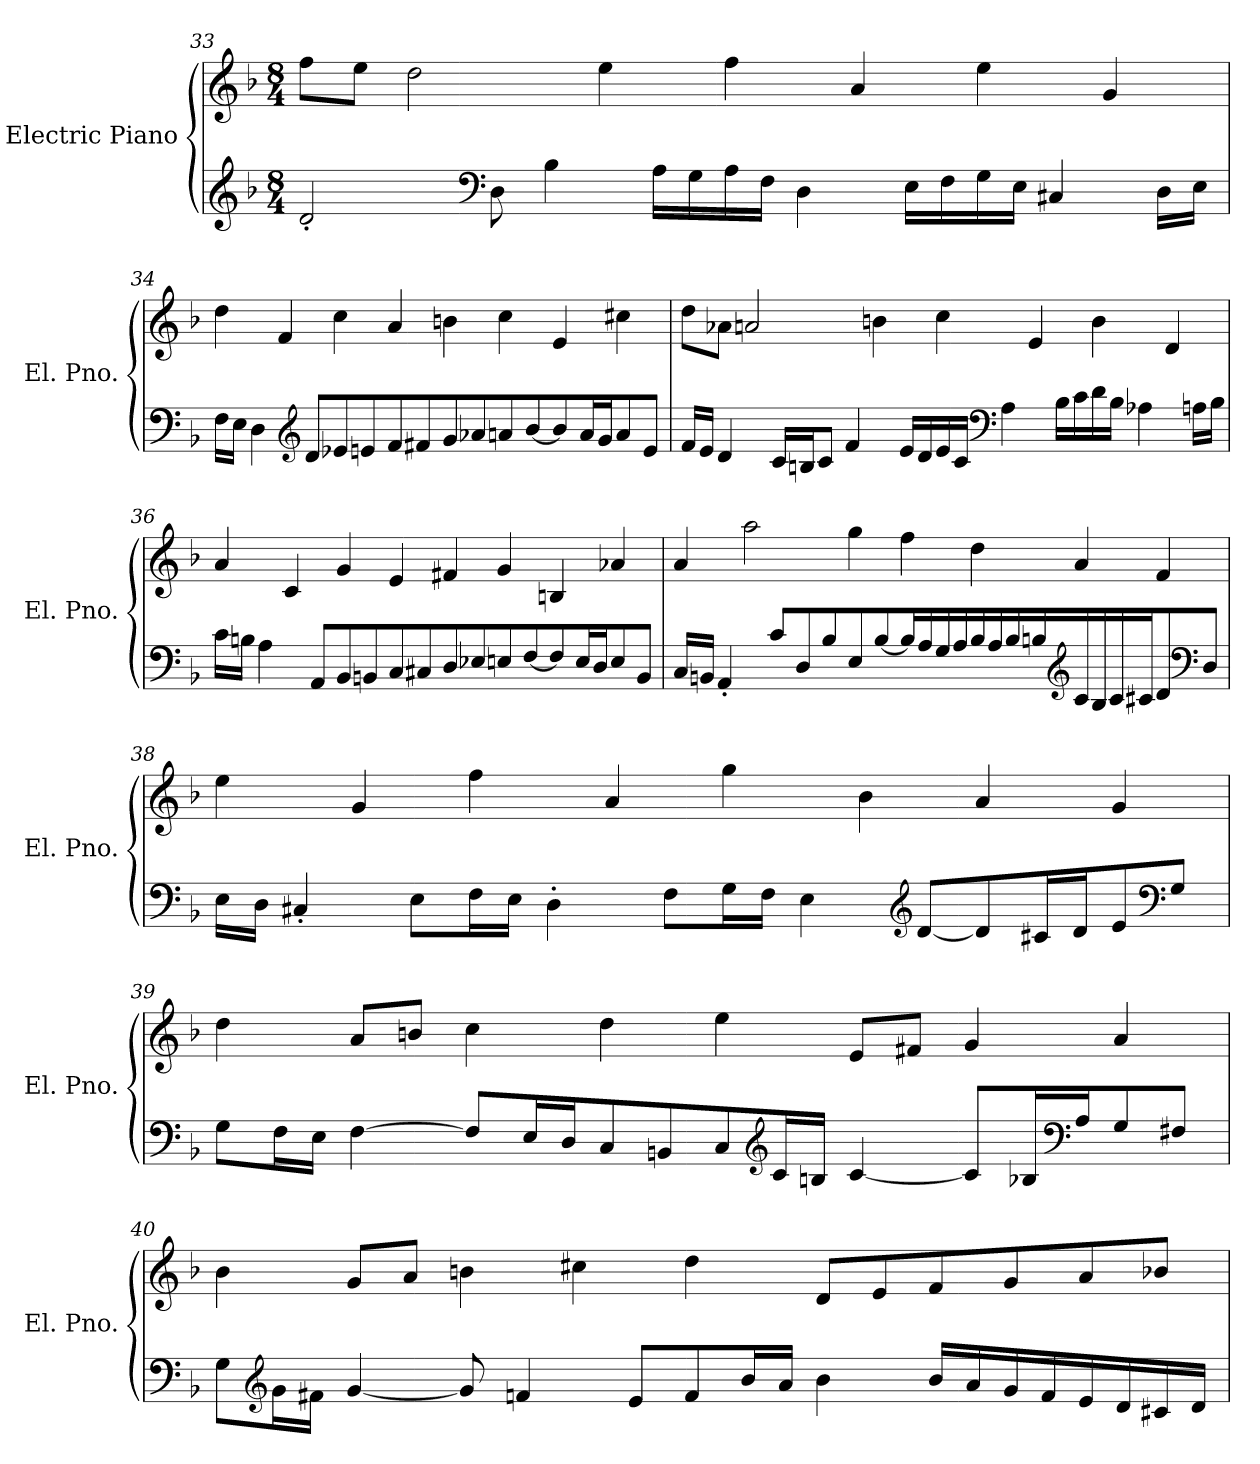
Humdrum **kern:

**kern	**kern
*part1	*part1
*staff2	*staff1
*I"Electric Piano	*
*I'El. Pno.	*
*clefG2	*clefG2
*k[b-]	*k[b-]
*M8/4	*M8/4
=33	=33
2d'/	8ff\L
.	8ee\J
.	2dd\
*clefF4	*
8D\	.
4B-\	.
.	4ee\
16A\LL	.
16G\	.
16A\	4ff\
16F\JJ	.
4D\	.
.	4a/
16E\LL	.
16F\	.
16G\	4ee\
16E\JJ	.
4C#X/	.
.	4g/
16D\LL	.
16E\JJ	.
!!LO:LB:g=z
=34	=34
16F\LL	4dd\
16E\JJ	.
4D\	.
.	4f/
*clefG2	*
8d/L	.
8e-X/	4cc\
8en/	.
8f/	4a/
8f#X/	.
8g/	4bn\
8a-X/	.
8an/	4cc\
[8b-/	.
8b-/]	4e/
16a/L	.
16g/J	.
8a/	4cc#X\
8e/J	.
=35	=35
16f/LL	8dd\L
16e/JJ	.
4d/	8a-X\J
.	2an/
16c/LL	.
16Bn/J	.
8c/J	.
4f/	.
.	4bn\
16e/LL	.
16d/	.
16e/	4cc\
16c/JJ	.
*clefF4	*
4A\	.
.	4e/
16B\LL	.
16c\	.
16d\	4b\
16B\JJ	.
4A-X\	.
.	4d/
16An\LL	.
16B\JJ	.
!!LO:LB:g=z
=36	=36
16c\LL	4a/
16Bn\JJ	.
4A\	.
.	4c/
8AA/L	.
8BB-/	4g/
8BBn/	.
8C/	4e/
8C#X/	.
8D/	4f#X/
8E-X/	.
8En/	4g/
[8F/	.
8F/]	4Bn/
16E/L	.
16D/J	.
8E/	4a-X/
8BB/J	.
!!LO:PB:g=z
=37	=37
16C/LL	4a/
16BBn/JJ	.
4AA'/	.
.	2aa\
8c/L	.
8D/	.
8B-/	.
8E/	4gg\
[8B-/	.
16B-/L]	4ff\
16A/	.
16G/	.
16A/	.
16B-/	4dd\
16A/	.
16B-/	.
16Bn/	.
*clefG2	*
16c/	4a/
16B/	.
16c/	.
16c#X/J	.
8d/	4f/
*clefF4	*
8D/J	.
!!LO:LB:g=z
=38	=38
16E\LL	4ee\
16D\JJ	.
4C#X'/	.
.	4g/
8E\L	.
16F\L	4ff\
16E\JJ	.
4D'\	.
.	4a/
8F\L	.
16G\L	4gg\
16F\JJ	.
4E\	.
.	4b-\
*clefG2	*
[8d/L	.
8d/]	4a/
16c#X/L	.
16d/J	.
8e/	4g/
*clefF4	*
8G/J	.
!!LO:LB:g=z
=39	=39
8G\L	4dd\
16F\L	.
16E\JJ	.
[4F\	8a/L
.	8bn/J
8F/L]	4cc\
16E/L	.
16D/J	.
8C/	4dd\
8BBn/	.
8C/	4ee\
*clefG2	*
16c/L	.
16Bn/JJ	.
[4c/	8e/L
.	8f#X/J
8c/L]	4g/
16B-X/L	.
*clefF4	*
16A/J	.
8G/	4a/
8F#X/J	.
!!LO:LB:g=z
=40	=40
8G\L	4b-\
*clefG2	*
16g\L	.
16f#X\JJ	.
[4g/	8g/L
.	8a/J
8g/]	4bn\
4fn/	.
.	4cc#X\
8e/L	.
8f/	4dd\
16b-/L	.
16a/JJ	.
4b-\	8d/L
.	8e/
16b-/LL	8f/
16a/	.
16g/	8g/
16f/	.
16e/	8a/
16d/	.
16c#X/	8b-X/J
16d/JJ	.
=	=
*-	*-
